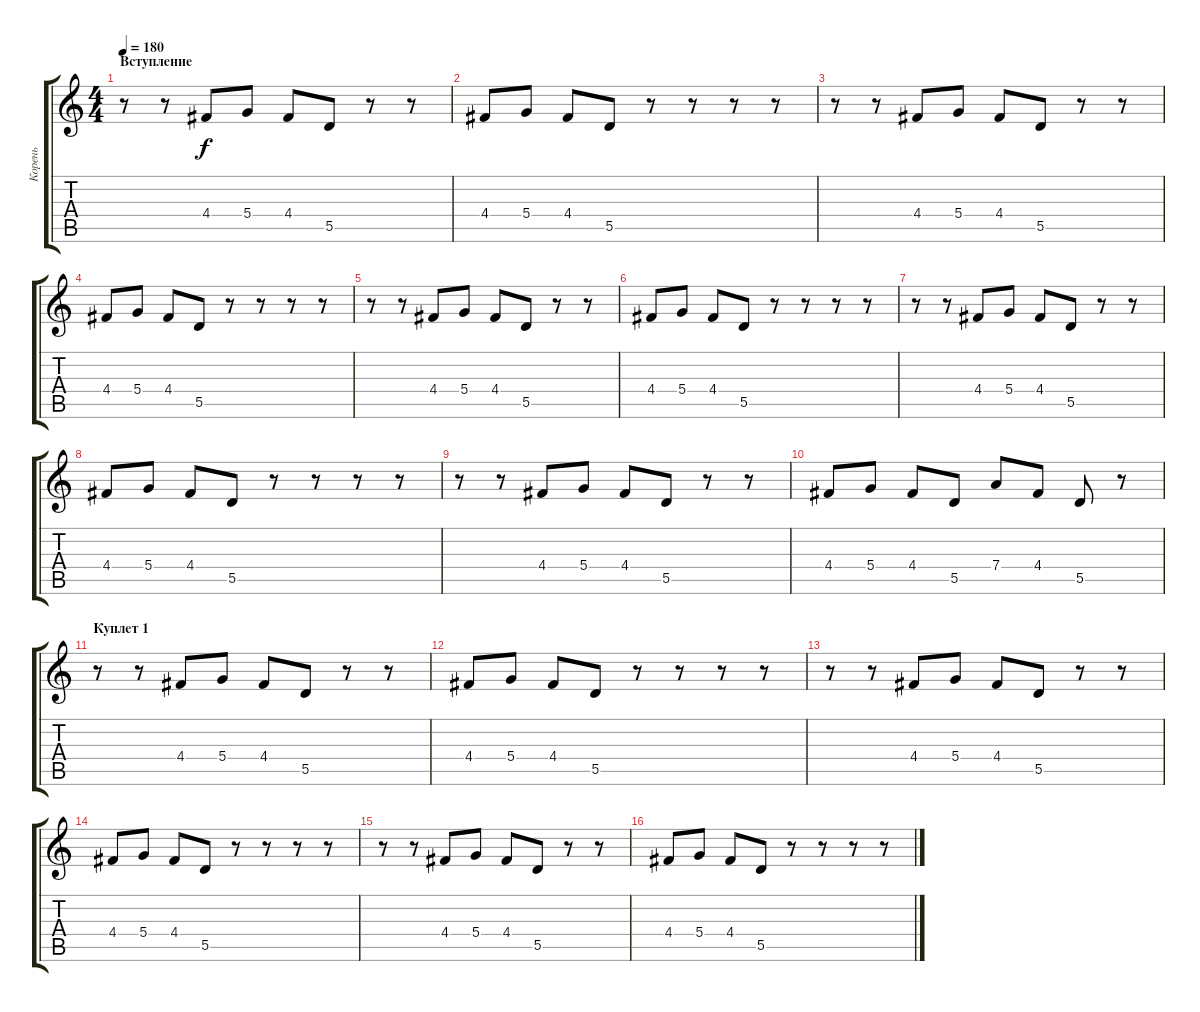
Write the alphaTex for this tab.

\track ("Корень" "Корень") {instrument overdrivenguitar}
\staff {score tabs}
\tuning (E4 B3 G3 D3 A2 E2) {hide}
\ts (4 4)
\section ("" "Вступление")
\tempo 180
\clef g2
\ks c
r.8{dy f instrument electricguitarclean} r.8 4.4.8 5.4.8 4.4.8 5.5.8 r.8 r.8 |
4.4.8 5.4.8 4.4.8 5.5.8 r.8 r.8 r.8 r.8 |
r.8 r.8 4.4.8 5.4.8 4.4.8 5.5.8 r.8 r.8 |
4.4.8 5.4.8 4.4.8 5.5.8 r.8 r.8 r.8 r.8 |
r.8 r.8 4.4.8 5.4.8 4.4.8 5.5.8 r.8 r.8 |
4.4.8 5.4.8 4.4.8 5.5.8 r.8 r.8 r.8 r.8 |
r.8 r.8 4.4.8 5.4.8 4.4.8 5.5.8 r.8 r.8 |
4.4.8 5.4.8 4.4.8 5.5.8 r.8 r.8 r.8 r.8 |
r.8 r.8 4.4.8 5.4.8 4.4.8 5.5.8 r.8 r.8 |
4.4.8 5.4.8 4.4.8 5.5.8 7.4.8 4.4.8 5.5.8 r.8 |
\section ("" "Куплет 1")
r.8 r.8 4.4.8 5.4.8 4.4.8 5.5.8 r.8 r.8 |
4.4.8 5.4.8 4.4.8 5.5.8 r.8 r.8 r.8 r.8 |
r.8 r.8 4.4.8 5.4.8 4.4.8 5.5.8 r.8 r.8 |
4.4.8 5.4.8 4.4.8 5.5.8 r.8 r.8 r.8 r.8 |
r.8 r.8 4.4.8 5.4.8 4.4.8 5.5.8 r.8 r.8 |
4.4.8 5.4.8 4.4.8 5.5.8 r.8 r.8 r.8 r.8
